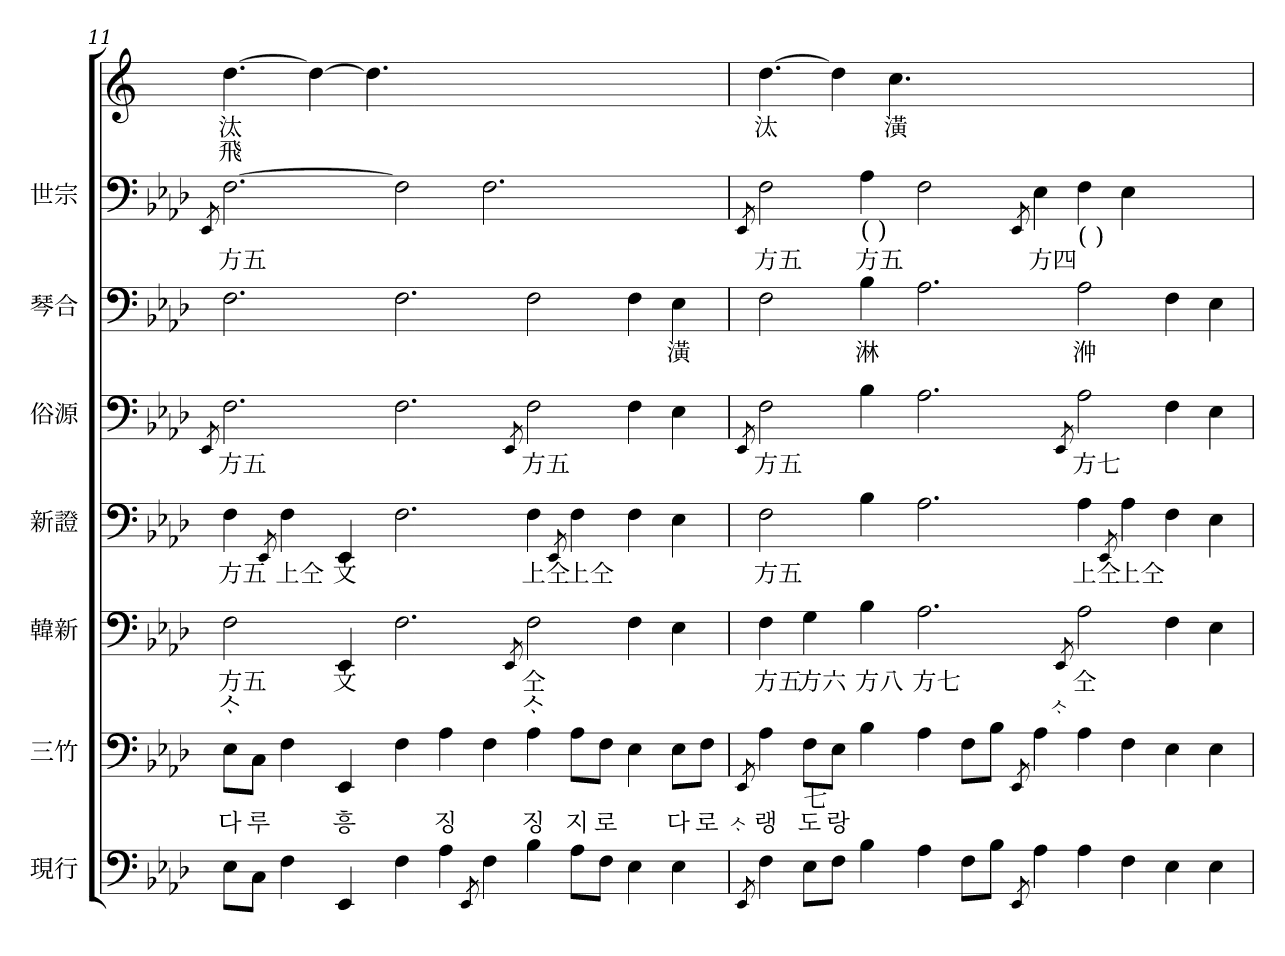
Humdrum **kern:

**kern	**kern	**text	**kern	**text	**text	**kern	**text	**kern	**text	**kern	**text	**kern	**text	**kern	**text	**text
*part8	*part7	*part7	*part6	*part6	*part6	*part5	*part5	*part4	*part4	*part3	*part3	*part2	*part2	*part1	*part1	*part1
*staff8	*staff7	*staff7	*staff6	*staff6	*staff6	*staff5	*staff5	*staff4	*staff4	*staff3	*staff3	*staff2	*staff2	*staff1	*staff1	*staff1
*I"現行	*I"三竹	*	*I"韓新	*	*	*I"新證	*	*I"俗源	*	*I"琴合	*	*I"世宗	*	*	*	*
!!LO:PB:g=z
*clefF4	*clefF4	*	*clefF4	*	*	*clefF4	*	*clefF4	*	*clefF4	*	*clefF4	*	*clefG2	*	*
*k[b-e-a-d-]	*k[b-e-a-d-]	*	*k[b-e-a-d-]	*	*	*k[b-e-a-d-]	*	*k[b-e-a-d-]	*	*k[b-e-a-d-]	*	*k[b-e-a-d-]	*	*k[]	*	*
*f:	*f:	*	*f:	*	*	*f:	*	*f:	*	*f:	*	*f:	*	*a:	*	*
=11	=11	=11	=11	=11	=11	=11	=11	=11	=11	=11	=11	=11	=11	=11	=11	=11
.	.	.	.	.	.	.	.	8qEE-/	.	.	.	8qEE-/	.	.	.	.
!	!	!LO:LY:b	!	!LO:LY:b	!LO:LY:b	!	!LO:LY:b	!	!LO:LY:b	!	!	!	!LO:LY:b	!	!LO:LY:b	!LO:LY:b
8E-\L	8E-\L	다	2F\	方五	ᄉᆞ	4F\	方五	2.F\	方五	2.F\	.	[2.F\	方五	[4.dd\	汰	飛
!	!	!LO:LY:b	!	!	!	!	!	!	!	!	!	!	!	!	!	!
8C\J	8C\J	루	.	.	.	.	.	.	.	.	.	.	.	.	.	.
.	.	.	.	.	.	8qEE-/	.	.	.	.	.	.	.	.	.	.
!	!	!	!	!	!	!	!LO:LY:b	!	!	!	!	!	!	!	!	!
4F\	4F\	.	.	.	.	4F\	上仝	.	.	.	.	.	.	.	.	.
.	.	.	.	.	.	.	.	.	.	.	.	.	.	4dd\_	.	.
!	!	!LO:LY:b	!	!LO:LY:b	!	!	!LO:LY:b	!	!	!	!	!	!	!	!	!
4EE-/	4EE-/	흥	4EE-/	文	.	4EE-/	文	.	.	.	.	.	.	.	.	.
.	.	.	.	.	.	.	.	.	.	.	.	.	.	4.dd\]	.	.
4F\	4F\	.	2.F\	.	.	2.F\	.	2.F\	.	2.F\	.	2F\]	.	.	.	.
!	!	!LO:LY:b	!	!	!	!	!	!	!	!	!	!	!	!	!	!
4A-\	4A-\	징	.	.	.	.	.	.	.	.	.	.	.	1.ryy	.	.
8qEE-/	.	.	.	.	.	.	.	.	.	.	.	.	.	.	.	.
4F\	4F\	.	.	.	.	.	.	.	.	.	.	2.F\	.	.	.	.
.	.	.	8qEE-/	.	.	.	.	8qEE-/	.	.	.	.	.	.	.	.
!	!	!LO:LY:b	!	!LO:LY:b	!LO:LY:b	!	!LO:LY:b	!	!LO:LY:b	!	!	!	!	!	!	!
4B-\	4A-\	징	2F\	仝	ᄉᆞ	4F\	上仝	2F\	方五	2F\	.	.	.	.	.	.
.	.	.	.	.	.	8qEE-/	.	.	.	.	.	.	.	.	.	.
!	!	!LO:LY:b	!	!	!	!	!LO:LY:b	!	!	!	!	!	!	!	!	!
8A-\L	8A-\L	지	.	.	.	4F\	上仝	.	.	.	.	.	.	.	.	.
!	!	!LO:LY:b	!	!	!	!	!	!	!	!	!	!	!	!	!	!
8F\J	8F\J	로	.	.	.	.	.	.	.	.	.	.	.	.	.	.
4E-\	4E-\	.	4F\	.	.	4F\	.	4F\	.	4F\	.	2ryy	.	.	.	.
!	!	!LO:LY:b	!	!	!	!	!	!	!	!	!LO:LY:b	!	!	!	!	!
4E-\	8E-\L	다	4E-\	.	.	4E-\	.	4E-\	.	4E-\	潢	.	.	.	.	.
!	!	!LO:LY:b	!	!	!	!	!	!	!	!	!	!	!	!	!	!
.	8F\J	로	.	.	.	.	.	.	.	.	.	.	.	.	.	.
=12	=12	=12	=12	=12	=12	=12	=12	=12	=12	=12	=12	=12	=12	=12	=12	=12
!	!	!LO:LY:b	!	!	!	!	!	!	!	!	!	!	!	!	!	!
8qEE-/	8qEE-/	ᄉᆞ	.	.	.	.	.	8qEE-/	.	.	.	8qEE-/	.	.	.	.
!	!	!LO:LY:b	!	!LO:LY:b	!	!	!LO:LY:b	!	!LO:LY:b	!	!	!	!LO:LY:b	!	!LO:LY:b	!
4F\	4A-\	랭	4F\	方五	.	2F\	方五	2F\	方五	2F\	.	2F\	方五	[4.dd\	汰	.
!	!LO:TX:b:t=七	!	!	!	!	!	!	!	!	!	!	!	!	!	!	!
!	!	!LO:LY:b	!	!LO:LY:b	!	!	!	!	!	!	!	!	!	!	!	!
8E-\L	8F\L	도	4G\	方六	.	.	.	.	.	.	.	.	.	.	.	.
!	!	!LO:LY:b	!	!	!	!	!	!	!	!	!	!	!	!	!	!
8F\J	8E-\J	랑	.	.	.	.	.	.	.	.	.	.	.	4dd\]	.	.
!	!	!	!	!	!	!	!	!	!	!	!	!LO:TX:b:t=(   )	!	!	!	!
!	!	!	!	!LO:LY:b	!	!	!	!	!	!	!LO:LY:b	!	!LO:LY:b	!	!	!
4B-\	4B-\	.	4B-\	方八	.	4B-\	.	4B-\	.	4B-\	淋	4A-\	方五	.	.	.
!	!	!	!	!	!	!	!	!	!	!	!	!	!	!	!LO:LY:b	!
.	.	.	.	.	.	.	.	.	.	.	.	.	.	4.cc\	潢	.
!	!	!	!	!LO:LY:b	!	!	!	!	!	!	!	!	!	!	!	!
4A-\	4A-\	.	2.A-\	方七	.	2.A-\	.	2.A-\	.	2.A-\	.	2F\	.	.	.	.
8F\L	8F\L	.	.	.	.	.	.	.	.	.	.	.	.	1.ryy	.	.
8B-\J	8B-\J	.	.	.	.	.	.	.	.	.	.	.	.	.	.	.
8qEE-/	8qEE-/	.	.	.	.	.	.	.	.	.	.	8qEE-/	.	.	.	.
!	!	!	!	!	!	!	!	!	!	!	!	!	!LO:LY:b	!	!	!
4A-\	4A-\	.	.	.	.	.	.	.	.	.	.	4E-\	方四	.	.	.
!	!	!	!	!	!LO:LY:b	!	!	!	!	!	!	!	!	!	!	!
.	.	.	8qEE-/	.	ᄉᆞ	.	.	8qEE-/	.	.	.	.	.	.	.	.
!	!	!	!	!	!	!	!	!	!	!	!	!LO:TX:b:t=(   )	!	!	!	!
!	!	!	!	!LO:LY:b	!	!	!LO:LY:b	!	!LO:LY:b	!	!LO:LY:b	!	!	!	!	!
4A-\	4A-\	.	2A-\	仝	.	4A-\	上仝	2A-\	方七	2A-\	㳞	4F\	.	.	.	.
.	.	.	.	.	.	8qEE-/	.	.	.	.	.	.	.	.	.	.
!	!	!	!	!	!	!	!LO:LY:b	!	!	!	!	!	!	!	!	!
4F\	4F\	.	.	.	.	4A-\	上仝	.	.	.	.	4E-\	.	.	.	.
4E-\	4E-\	.	4F\	.	.	4F\	.	4F\	.	4F\	.	2ryy	.	.	.	.
4E-\	4E-\	.	4E-\	.	.	4E-\	.	4E-\	.	4E-\	.	.	.	.	.	.
=	=	=	=	=	=	=	=	=	=	=	=	=	=	=	=	=
*-	*-	*-	*-	*-	*-	*-	*-	*-	*-	*-	*-	*-	*-	*-	*-	*-
